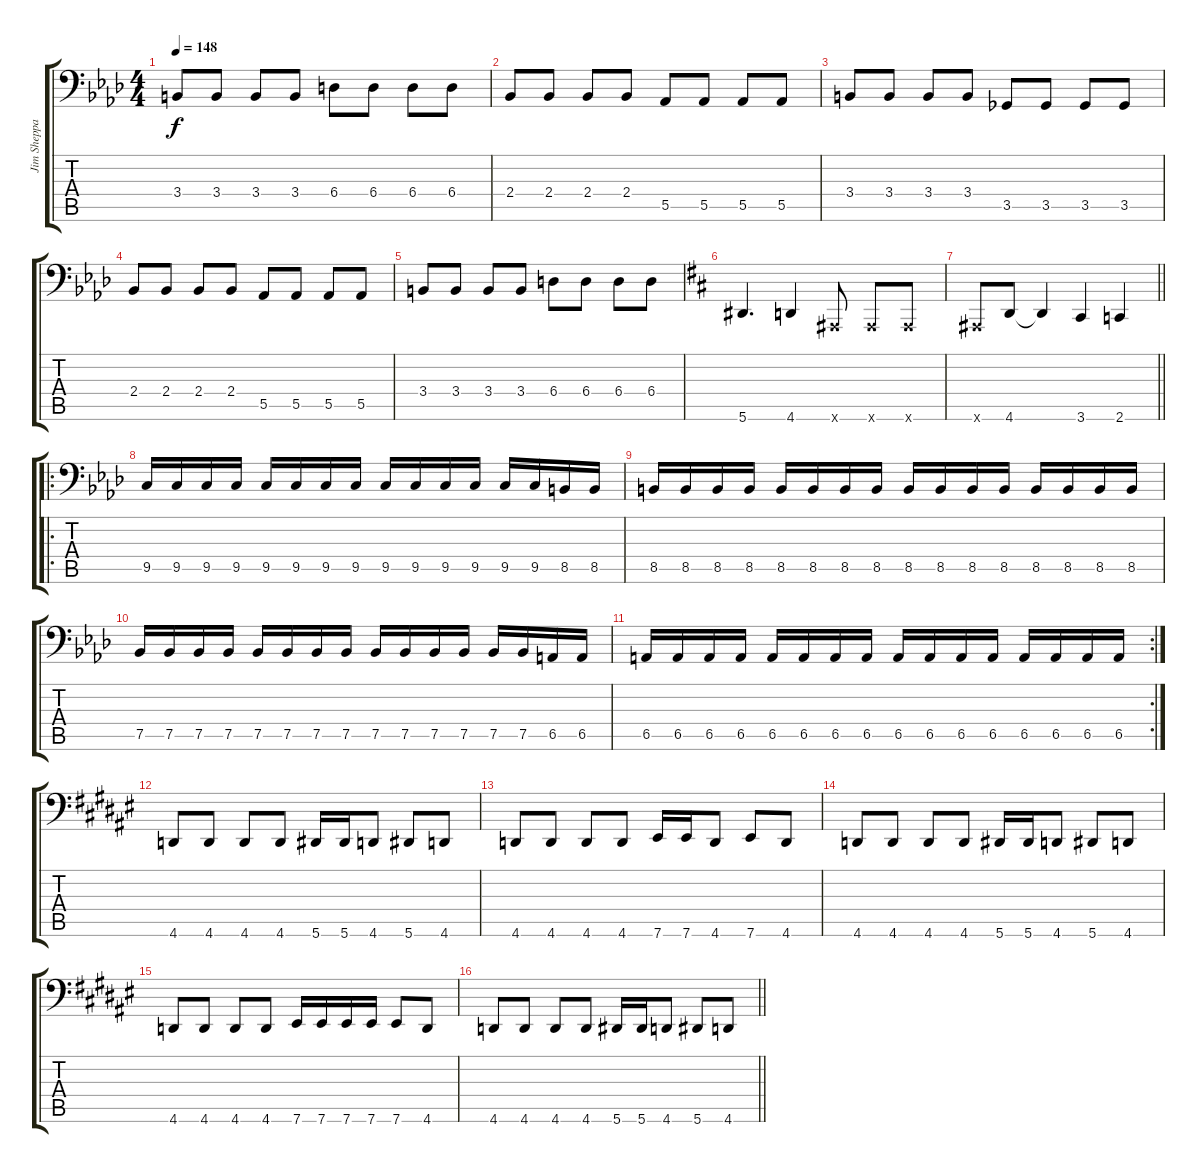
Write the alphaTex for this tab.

\track ("Jim Sheppard" "Jim Sheppa") {instrument electricbassfinger}
\staff {score tabs}
\tuning (B2 Gb2 Db2 Ab1 Eb1 Bb0) {hide}
\ts (4 4)
\tempo 148
\clef f4
\ks ab
3.4.8{dy f} 3.4.8 3.4.8 3.4.8 6.4.8 6.4.8 6.4.8 6.4.8 |
2.4.8 2.4.8 2.4.8 2.4.8 5.5.8 5.5.8 5.5.8 5.5.8 |
3.4.8 3.4.8 3.4.8 3.4.8 3.5.8 3.5.8 3.5.8 3.5.8 |
2.4.8 2.4.8 2.4.8 2.4.8 5.5.8 5.5.8 5.5.8 5.5.8 |
3.4.8 3.4.8 3.4.8 3.4.8 6.4.8 6.4.8 6.4.8 6.4.8 |
\ks d
5.6.4{d} 4.6.4 0.6{x}.8 0.6{x}.8 0.6{x}.8 |
\barLineRight lightlight
0.6{x}.8 4.6.8 4.6{t}.4 3.6.4 2.6.4 |
\ro
\ks ab
9.5.16 9.5.16 9.5.16 9.5.16 9.5.16 9.5.16 9.5.16 9.5.16 9.5.16 9.5.16 9.5.16 9.5.16 9.5.16 9.5.16 8.5.16 8.5.16 |
8.5.16 8.5.16 8.5.16 8.5.16 8.5.16 8.5.16 8.5.16 8.5.16 8.5.16 8.5.16 8.5.16 8.5.16 8.5.16 8.5.16 8.5.16 8.5.16 |
7.5.16 7.5.16 7.5.16 7.5.16 7.5.16 7.5.16 7.5.16 7.5.16 7.5.16 7.5.16 7.5.16 7.5.16 7.5.16 7.5.16 6.5.16 6.5.16 |
\rc 2
6.5.16 6.5.16 6.5.16 6.5.16 6.5.16 6.5.16 6.5.16 6.5.16 6.5.16 6.5.16 6.5.16 6.5.16 6.5.16 6.5.16 6.5.16 6.5.16 |
\ks f#
4.6.8 4.6.8 4.6.8 4.6.8 5.6.16 5.6.16 4.6.8 5.6.8 4.6.8 |
4.6.8 4.6.8 4.6.8 4.6.8 7.6.16 7.6.16 4.6.8 7.6.8 4.6.8 |
4.6.8 4.6.8 4.6.8 4.6.8 5.6.16 5.6.16 4.6.8 5.6.8 4.6.8 |
4.6.8 4.6.8 4.6.8 4.6.8 7.6.16 7.6.16 7.6.16 7.6.16 7.6.8 4.6.8 |
\barLineRight lightlight
4.6.8 4.6.8 4.6.8 4.6.8 5.6.16 5.6.16 4.6.8 5.6.8 4.6.8
